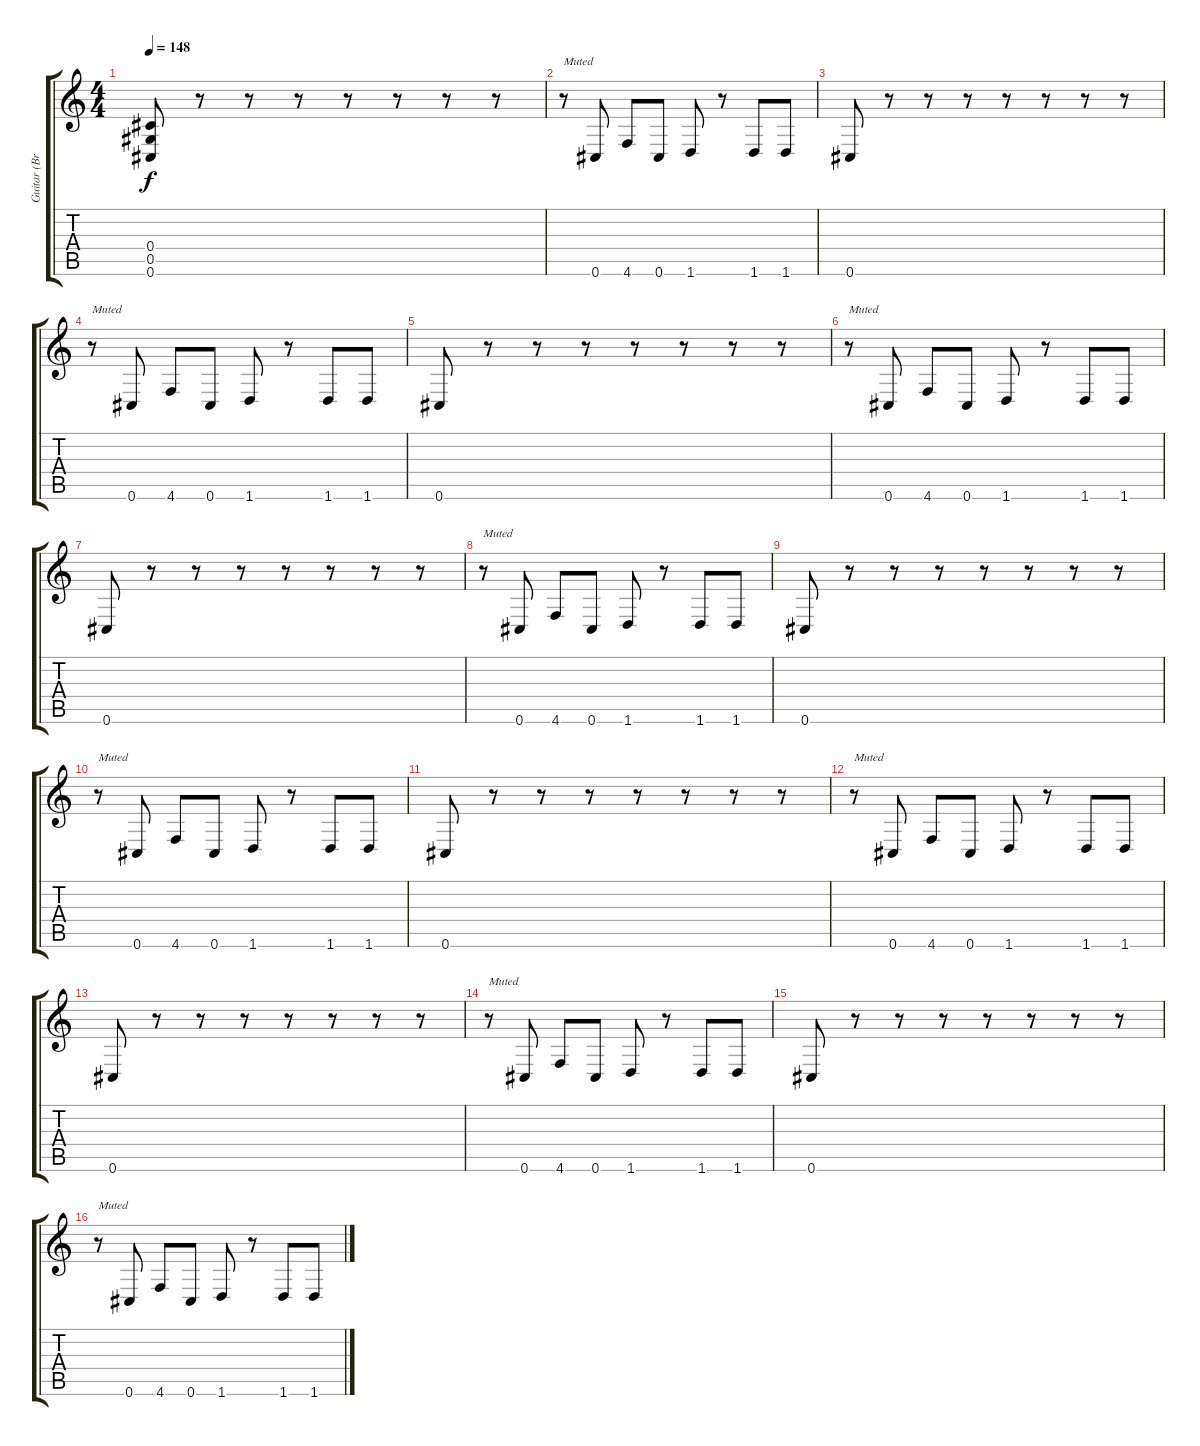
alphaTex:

\track ("Guitar (Brad Delson)" "Guitar (Br") {instrument distortionguitar}
\staff {score tabs}
\tuning (Eb4 Bb3 Gb3 Db3 Ab2 Db2) {hide}
\ts (4 4)
\tempo 148
\clef g2
\ks c
(0.4 0.5 0.6).8{dy f} r.8 r.8 r.8 r.8 r.8 r.8 r.8 |
r.8{txt "Muted" volume 14 instrument overdrivenguitar} 0.6.8 4.6.8 0.6.8 1.6.8 r.8 1.6.8 1.6.8 |
0.6.8 r.8 r.8 r.8 r.8 r.8 r.8 r.8 |
r.8{txt "Muted" instrument overdrivenguitar} 0.6.8 4.6.8 0.6.8 1.6.8 r.8 1.6.8 1.6.8 |
0.6.8 r.8 r.8 r.8 r.8 r.8 r.8 r.8 |
r.8{txt "Muted" instrument overdrivenguitar} 0.6.8 4.6.8 0.6.8 1.6.8 r.8 1.6.8 1.6.8 |
0.6.8 r.8 r.8 r.8 r.8 r.8 r.8 r.8 |
r.8{txt "Muted" instrument overdrivenguitar} 0.6.8 4.6.8 0.6.8 1.6.8 r.8 1.6.8 1.6.8 |
0.6.8 r.8 r.8 r.8 r.8 r.8 r.8 r.8 |
r.8{txt "Muted" instrument overdrivenguitar} 0.6.8 4.6.8 0.6.8 1.6.8 r.8 1.6.8 1.6.8 |
0.6.8 r.8 r.8 r.8 r.8 r.8 r.8 r.8 |
r.8{txt "Muted" instrument overdrivenguitar} 0.6.8 4.6.8 0.6.8 1.6.8 r.8 1.6.8 1.6.8 |
0.6.8 r.8 r.8 r.8 r.8 r.8 r.8 r.8 |
r.8{txt "Muted" instrument overdrivenguitar} 0.6.8 4.6.8 0.6.8 1.6.8 r.8 1.6.8 1.6.8 |
0.6.8 r.8 r.8 r.8 r.8 r.8 r.8 r.8 |
r.8{txt "Muted" instrument overdrivenguitar} 0.6.8 4.6.8 0.6.8 1.6.8 r.8 1.6.8 1.6.8
